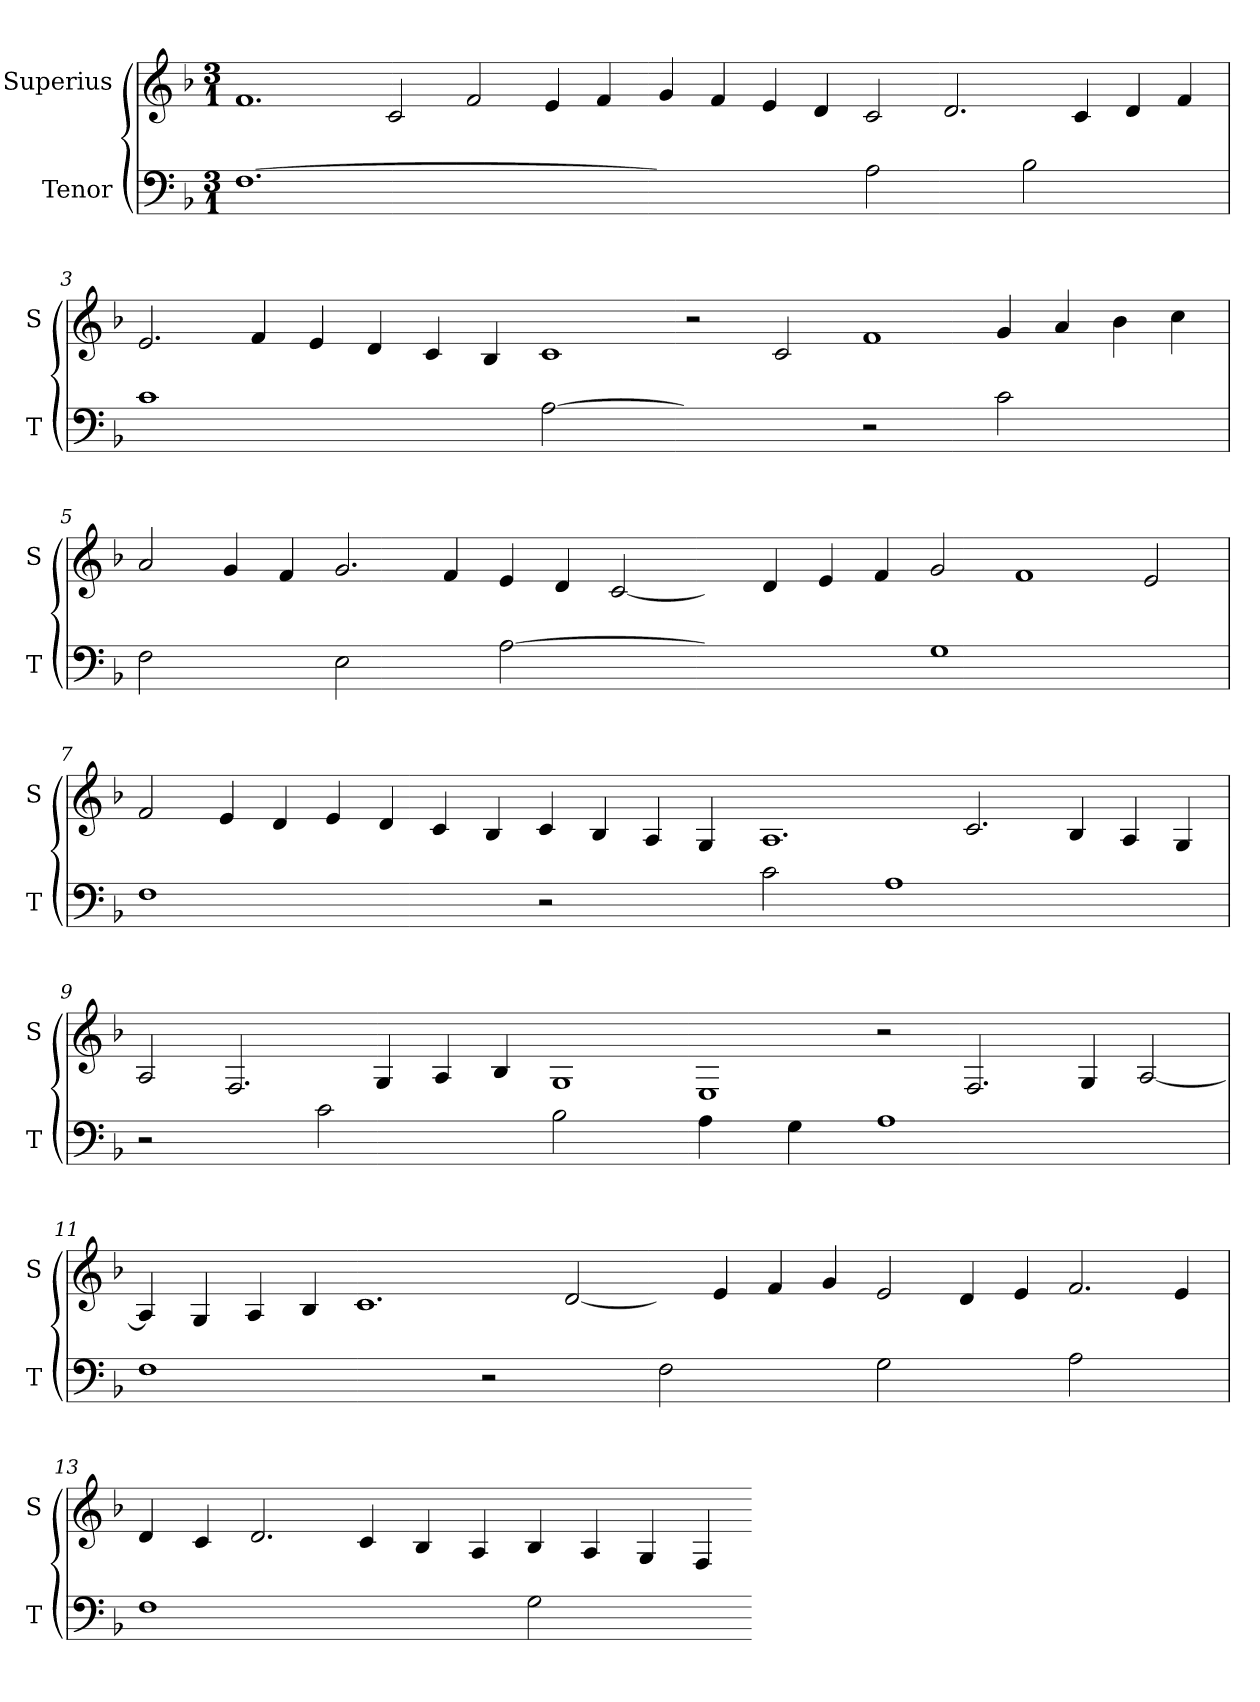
**kern	**kern
*part2	*part1
*staff2	*staff1
*I"Tenor	*I"Superius
*I'T	*I'S
*clefF4	*clefG2
*k[b-]	*k[b-]
*M3/1	*M3/1
=1	=1
!LO:N:vis=1.	!
[0.F	1.f
.	2c/
.	2f/
.	4e/
.	4f/
=2-	=2-
!LO:N:vis=2	!
1Fyy]	4g/
.	4f/
.	4e/
.	4d/
!LO:N:vis=2	!
1A	2c/
.	2.d/
!LO:N:vis=2	!
1B-	.
.	4c/
.	4d/
.	4f/
=3	=3
!LO:N:vis=1	!
0c	2.e/
.	4f/
.	4e/
.	4d/
.	4c/
.	4B-/
!LO:N:vis=2	!
[1A	1c
=4-	=4-
!LO:N:vis=2	!
1Ayy]	2r
.	2c/
!LO:N:vis=2	!
1r	1f
!LO:N:vis=2	!
1c	4g/
.	4a/
.	4b-\
.	4cc\
=5	=5
!LO:N:vis=2	!
1F	2a/
.	4g/
.	4f/
!LO:N:vis=2	!
1E	2.g/
.	4f/
!LO:N:vis=2	!
[1A	4e/
.	4d/
.	[2c/
=6-	=6-
!LO:N:vis=2	!
1Ayy]	4c/yy]
.	4d/
.	4e/
.	4f/
!LO:N:vis=1	!
0G	2g/
.	1f
.	2e/
=7	=7
!LO:N:vis=1	!
0F	2f/
.	4e/
.	4d/
.	4e/
.	4d/
.	4c/
.	4B-/
!LO:N:vis=2	!
1r	4c/
.	4B-/
.	4A/
.	4G/
=8-	=8-
!LO:N:vis=2	!
1c	1.A
!LO:N:vis=1	!
0A	.
.	2.c/
.	4B-/
.	4A/
.	4G/
=9	=9
!LO:N:vis=2	!
1r	2A/
.	2.F/
!LO:N:vis=2	!
1c	.
.	4G/
.	4A/
.	4B-/
!LO:N:vis=2	!
1B-	1G
=10-	=10-
!LO:N:vis=4	!
2A\	1E
!LO:N:vis=4	!
2G\	.
!LO:N:vis=1	!
0A	2r
.	2.F/
.	4G/
.	[2A/
=11	=11
!LO:N:vis=1	!
0F	4A/]
.	4G/
.	4A/
.	4B-/
.	1.c
!LO:N:vis=2	!
1r	.
.	[2d/
=12-	=12-
!LO:N:vis=2	!
1F	4d/yy]
.	4e/
.	4f/
.	4g/
!LO:N:vis=2	!
1G	2e/
.	4d/
.	4e/
!LO:N:vis=2	!
1A	2.f/
.	4e/
=13	=13
!LO:N:vis=1	!
0F	4d/
.	4c/
.	2.d/
.	4c/
.	4B-/
.	4A/
!LO:N:vis=2	!
1G	4B-/
.	4A/
.	4G/
.	4F/
=-	=-
*-	*-
